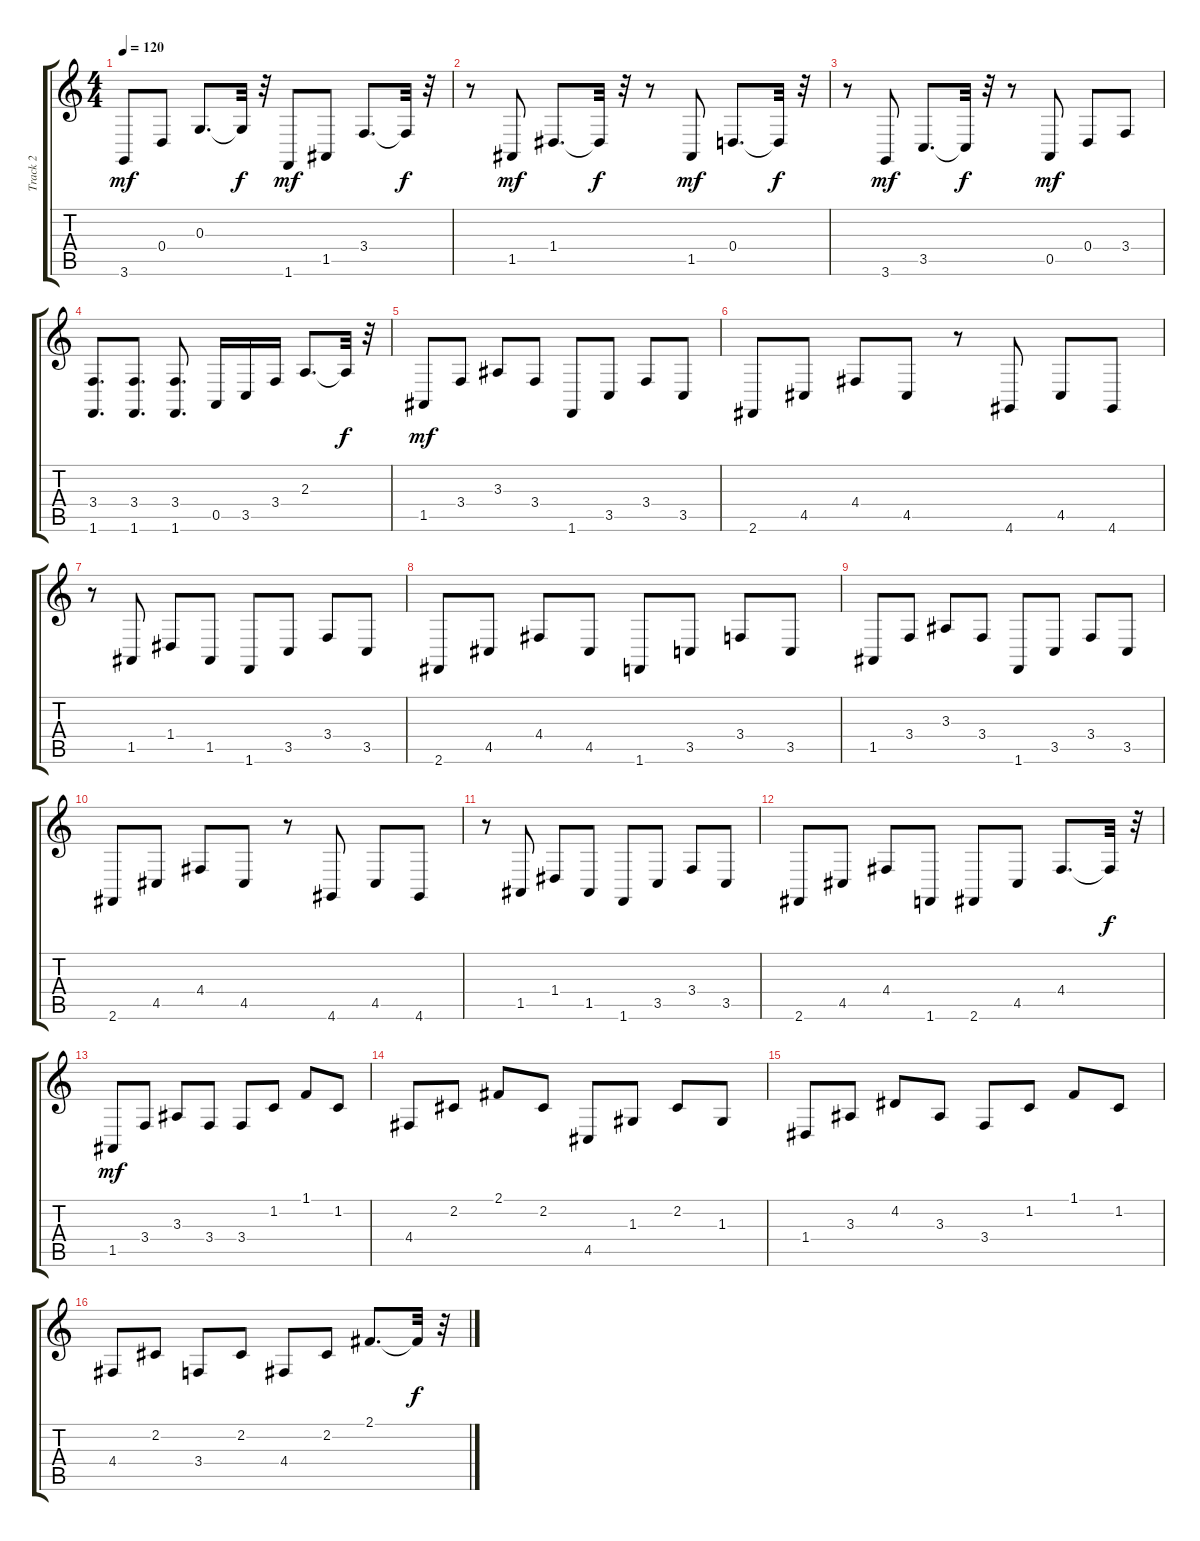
\track ("Track 2" "Track 2") {instrument acousticgrandpiano}
\staff {score tabs}
\tuning (E4 B3 G3 D3 A2 E2) {hide}
\ts (4 4)
\tempo 120
\clef g2
\ks c
3.6.8{dy mf} 0.4.8 0.3.8{d} 0.3{t}.32{dy f} r.32 1.6.8{dy mf} 1.5.8 3.4.8{d} 3.4{t}.32{dy f} r.32 |
r.8 1.5.8{dy mf} 1.4.8{d} 1.4{t}.32{dy f} r.32 r.8 1.5.8{dy mf} 0.4.8{d} 0.4{t}.32{dy f} r.32 |
r.8 3.6.8{dy mf} 3.5.8{d} 3.5{t}.32{dy f} r.32 r.8 0.5.8{dy mf} 0.4.8 3.4.8 |
(3.4 1.6).8{d} (3.4 1.6).8{d} (3.4 1.6).8{d} 0.5.16 3.5.16 3.4.16 2.3.8{d} 2.3{t}.32{dy f} r.32 |
1.5.8{dy mf} 3.4.8 3.3.8 3.4.8 1.6.8 3.5.8 3.4.8 3.5.8 |
2.6.8 4.5.8 4.4.8 4.5.8 r.8 4.6.8 4.5.8 4.6.8 |
r.8 1.5.8 1.4.8 1.5.8 1.6.8 3.5.8 3.4.8 3.5.8 |
2.6.8 4.5.8 4.4.8 4.5.8 1.6.8 3.5.8 3.4.8 3.5.8 |
1.5.8 3.4.8 3.3.8 3.4.8 1.6.8 3.5.8 3.4.8 3.5.8 |
2.6.8 4.5.8 4.4.8 4.5.8 r.8 4.6.8 4.5.8 4.6.8 |
r.8 1.5.8 1.4.8 1.5.8 1.6.8 3.5.8 3.4.8 3.5.8 |
2.6.8 4.5.8 4.4.8 1.6.8 2.6.8 4.5.8 4.4.8{d} 4.4{t}.32{dy f} r.32 |
1.5.8{dy mf} 3.4.8 3.3.8 3.4.8 3.4.8 1.2.8 1.1.8 1.2.8 |
4.4.8 2.2.8 2.1.8 2.2.8 4.5.8 1.3.8 2.2.8 1.3.8 |
1.4.8 3.3.8 4.2.8 3.3.8 3.4.8 1.2.8 1.1.8 1.2.8 |
4.4.8 2.2.8 3.4.8 2.2.8 4.4.8 2.2.8 2.1.8{d} 2.1{t}.32{dy f} r.32
